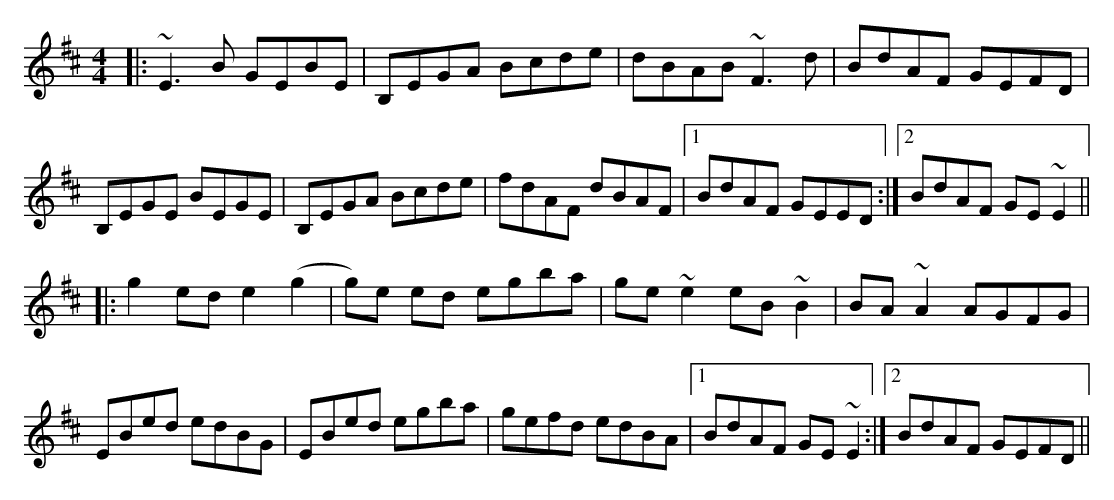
X:1
M:4/4
K:Edor
|:~E3 B GEBE|B,EGA Bcde|dBAB ~F3 d|BdAF GEFD|
B,EGE BEGE|B,EGA Bcde|fdAF dBAF|1 BdAF GEED:|2 BdAF GE ~E2||
|:g2 ed e2 (g2|g)e ed egba|ge ~e2 eB ~B2|BA ~A2 AGFG|
EBed edBG|EBed egba|gefd edBA|1 BdAF GE ~E2:|2 BdAF GEFD||
